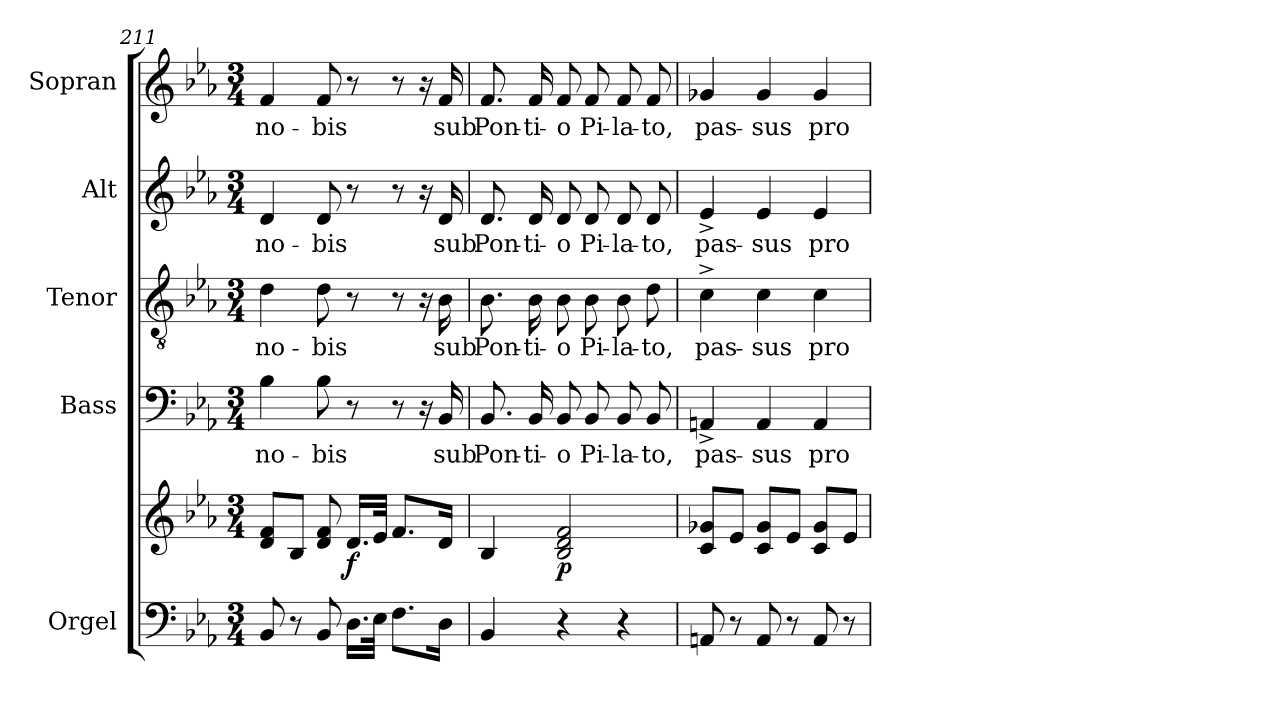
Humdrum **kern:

**kern	**kern	**dynam	**kern	**text	**kern	**text	**kern	**text	**kern	**text
*part5	*part5	*part5	*part4	*part4	*part3	*part3	*part2	*part2	*part1	*part1
*staff6	*staff5	*staff5/6	*staff4	*staff4	*staff3	*staff3	*staff2	*staff2	*staff1	*staff1
*I"Orgel	*	*	*I"Bass	*	*I"Tenor	*	*I"Alt	*	*I"Sopran	*
*I'Org.	*	*	*I'B.	*	*I'T.	*	*I'A.	*	*I'S.	*
!!LO:PB:g=z
*clefF4	*clefG2	*	*clefF4	*	*clefGv2	*	*clefG2	*	*clefG2	*
*k[b-e-a-]	*k[b-e-a-]	*	*k[b-e-a-]	*	*k[b-e-a-]	*	*k[b-e-a-]	*	*k[b-e-a-]	*
*E-:	*E-:	*	*E-:	*	*E-:	*	*E-:	*	*E-:	*
*M3/4	*M3/4	*	*M3/4	*	*M3/4	*	*M3/4	*	*M3/4	*
=211	=211	=211	=211	=211	=211	=211	=211	=211	=211	=211
!	!	!	!	!LO:LY:b	!	!LO:LY:b	!	!LO:LY:b	!	!LO:LY:b
8BB-/	8d/ 8f/L	.	4B-\	no-	4d\	no-	4d/	no-	4f/	no-
8r	8B-/J	.	.	.	.	.	.	.	.	.
!	!	!	!	!LO:LY:b	!	!LO:LY:b	!	!LO:LY:b	!	!LO:LY:b
8BB-/	8d/ 8f/	.	8B-\	-bis	8d\	-bis	8d/	-bis	8f/	-bis
!	!	!LO:DY:b	!	!	!	!	!	!	!	!
16.D\LL	16.d/LL	f	8r	.	8r	.	8r	.	8r	.
32E-\JJk	32e-/JJk	.	.	.	.	.	.	.	.	.
8.F\L	8.f/L	.	8r	.	8r	.	8r	.	8r	.
.	.	.	16r	.	16r	.	16r	.	16r	.
!	!	!	!	!LO:LY:b	!	!LO:LY:b	!	!LO:LY:b	!	!LO:LY:b
16D\Jk	16d/Jk	.	16BB-/	sub	16B-\	sub	16d/	sub	16f/	sub
=212	=212	=212	=212	=212	=212	=212	=212	=212	=212	=212
!	!	!	!	!LO:LY:b	!	!LO:LY:b	!	!LO:LY:b	!	!LO:LY:b
4BB-/	4B-/	.	8.BB-/	Pon-	8.B-\	Pon-	8.d/	Pon-	8.f/	Pon-
!	!	!	!	!LO:LY:b	!	!LO:LY:b	!	!LO:LY:b	!	!LO:LY:b
.	.	.	16BB-/	-ti-	16B-\	-ti-	16d/	-ti-	16f/	-ti-
!	!	!LO:DY:b	!	!LO:LY:b	!	!LO:LY:b	!	!LO:LY:b	!	!LO:LY:b
4r	2B-/ 2d/ 2f/	p	8BB-/	-o	8B-\	-o	8d/	-o	8f/	-o
!	!	!	!	!LO:LY:b	!	!LO:LY:b	!	!LO:LY:b	!	!LO:LY:b
.	.	.	8BB-/	Pi-	8B-\	Pi-	8d/	Pi-	8f/	Pi-
!	!	!	!	!LO:LY:b	!	!LO:LY:b	!	!LO:LY:b	!	!LO:LY:b
4r	.	.	8BB-/	-la-	8B-\	-la-	8d/	-la-	8f/	-la-
!	!	!	!	!LO:LY:b	!	!LO:LY:b	!	!LO:LY:b	!	!LO:LY:b
.	.	.	8BB-/	-to,	8d\	-to,	8d/	-to,	8f/	-to,
=213	=213	=213	=213	=213	=213	=213	=213	=213	=213	=213
!	!	!	!	!LO:LY:b	!	!LO:LY:b	!	!LO:LY:b	!	!LO:LY:b
8AAn/	8c/ 8g-X/L	.	4AAn^>/	pas-	4c^>\	pas-	4e-^>/	pas-	4g-X/	pas-
8r	8e-/J	.	.	.	.	.	.	.	.	.
!	!	!	!	!LO:LY:b	!	!LO:LY:b	!	!LO:LY:b	!	!LO:LY:b
8AA/	8c/ 8g-/L	.	4AA/	-sus	4c\	-sus	4e-/	-sus	4g-/	-sus
8r	8e-/J	.	.	.	.	.	.	.	.	.
!	!	!	!	!LO:LY:b	!	!LO:LY:b	!	!LO:LY:b	!	!LO:LY:b
8AA/	8c/ 8g-/L	.	4AA/	pro	4c\	pro	4e-/	pro	4g-/	pro
8r	8e-/J	.	.	.	.	.	.	.	.	.
=	=	=	=	=	=	=	=	=	=	=
*-	*-	*-	*-	*-	*-	*-	*-	*-	*-	*-
